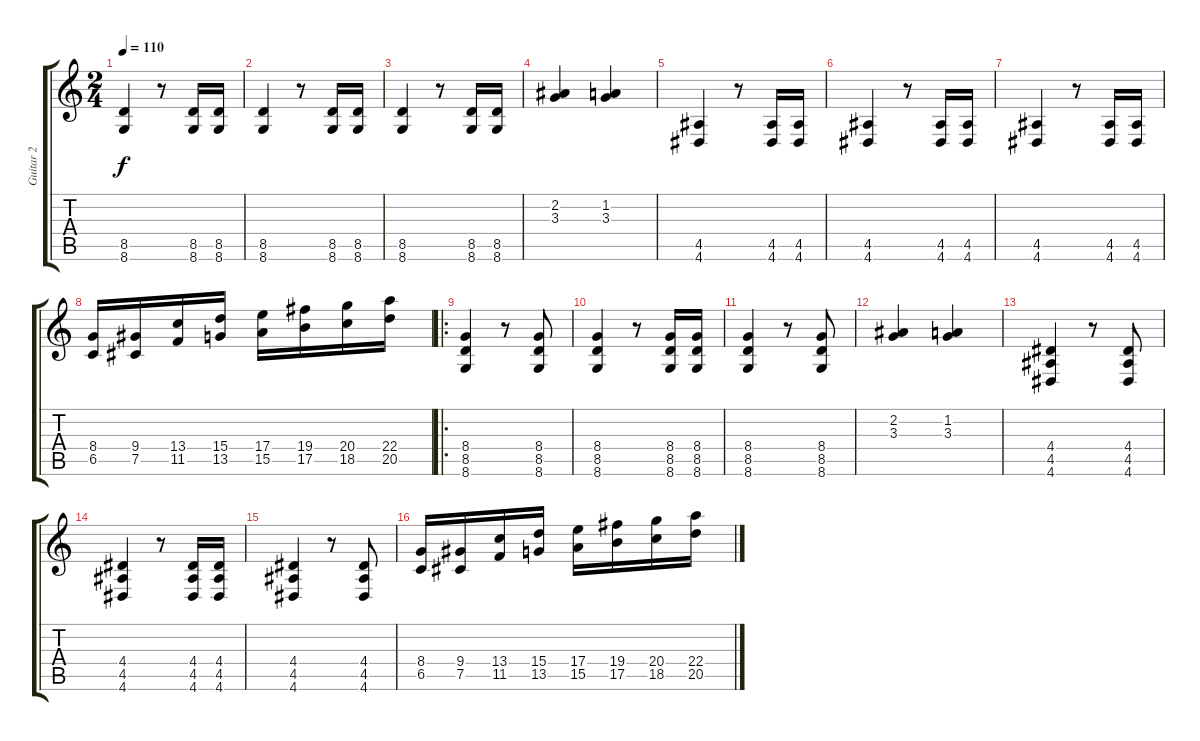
\track ("Guitar 2" "Guitar 2") {instrument overdrivenguitar}
\staff {score tabs}
\tuning (Db4 Ab3 E3 B2 Gb2 B1) {hide}
\ts (2 4)
\tempo 110
\clef g2
\ks c
(8.5 8.6).4{dy f} r.8 (8.5 8.6).16 (8.5 8.6).16 |
(8.5 8.6).4 r.8 (8.5 8.6).16 (8.5 8.6).16 |
(8.5 8.6).4 r.8 (8.5 8.6).16 (8.5 8.6).16 |
(2.2 3.3).4 (1.2 3.3).4 |
(4.5 4.6).4 r.8 (4.5 4.6).16 (4.5 4.6).16 |
(4.5 4.6).4 r.8 (4.5 4.6).16 (4.5 4.6).16 |
(4.5 4.6).4 r.8 (4.5 4.6).16 (4.5 4.6).16 |
(8.4 6.5).16 (9.4 7.5).16 (13.4 11.5).16 (15.4 13.5).16 (17.4 15.5).16 (19.4 17.5).16 (20.4 18.5).16 (22.4 20.5).16 |
\ro
(8.4 8.5 8.6).4 r.8 (8.4 8.5 8.6).8 |
(8.4 8.5 8.6).4 r.8 (8.4 8.5 8.6).16 (8.4 8.5 8.6).16 |
(8.4 8.5 8.6).4 r.8 (8.4 8.5 8.6).8 |
(2.2 3.3).4 (1.2 3.3).4 |
(4.4 4.5 4.6).4 r.8 (4.4 4.5 4.6).8 |
(4.4 4.5 4.6).4 r.8 (4.4 4.5 4.6).16 (4.4 4.5 4.6).16 |
(4.4 4.5 4.6).4 r.8 (4.4 4.5 4.6).8 |
(8.4 6.5).16 (9.4 7.5).16 (13.4 11.5).16 (15.4 13.5).16 (17.4 15.5).16 (19.4 17.5).16 (20.4 18.5).16 (22.4 20.5).16
